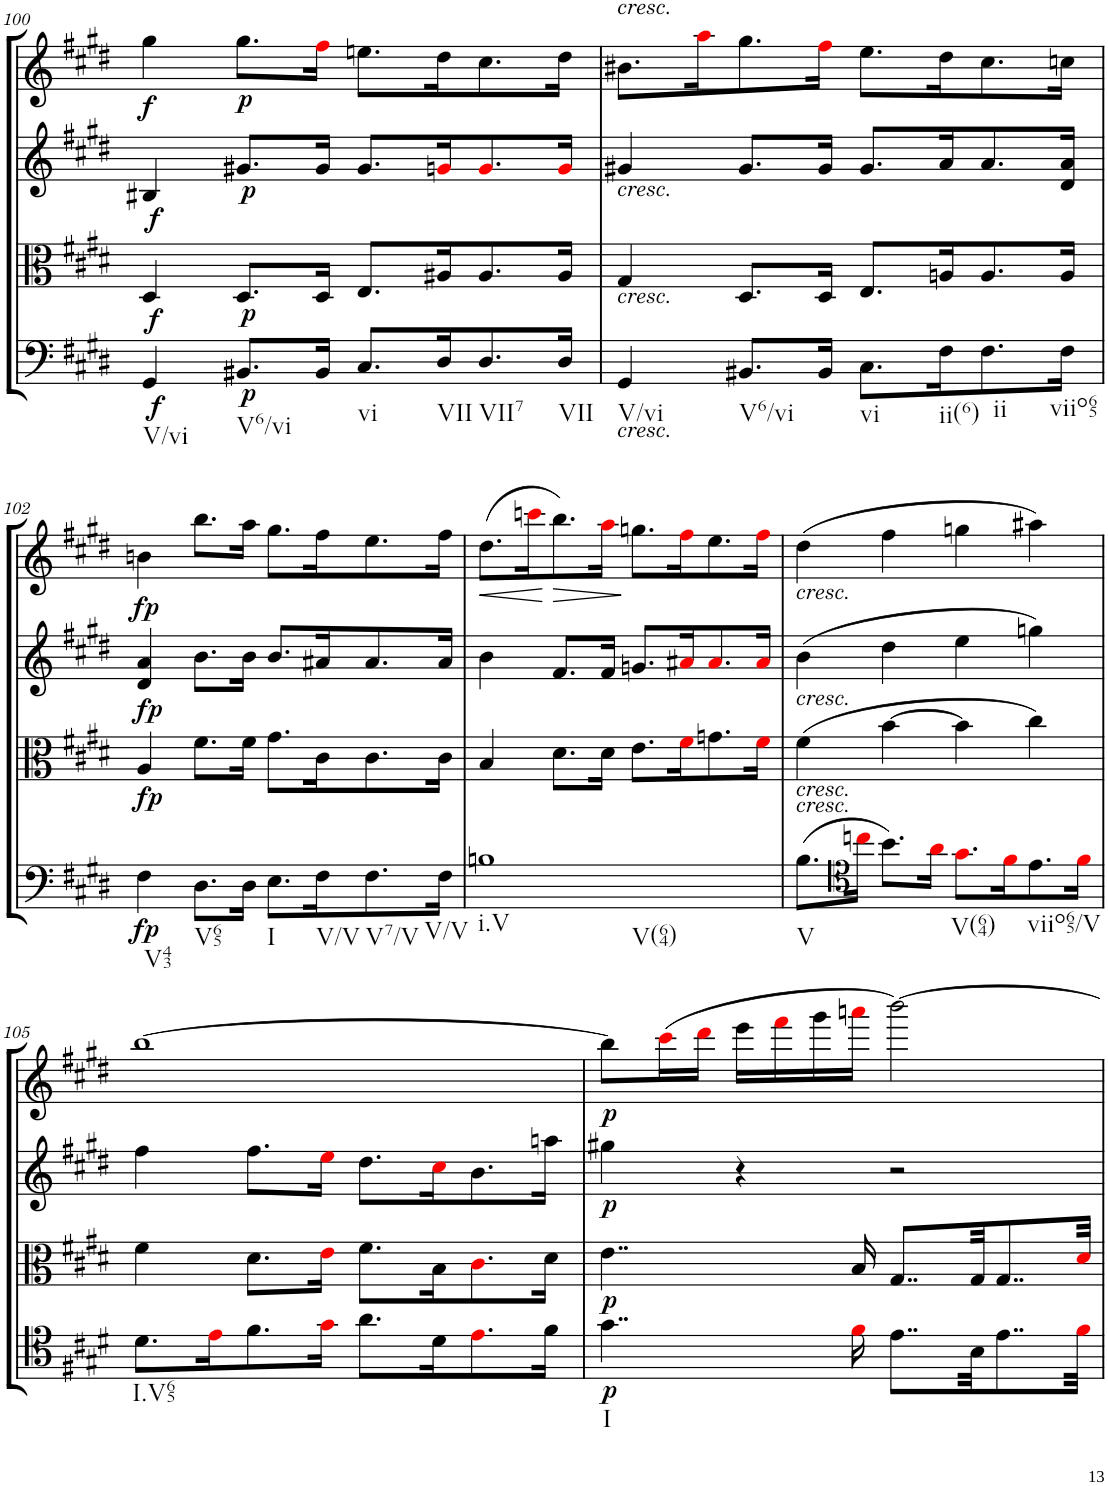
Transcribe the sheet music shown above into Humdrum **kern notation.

**kern	**dynam	**kern	**dynam	**kern	**dynam	**kern	**dynam
*part4	*part4	*part3	*part3	*part2	*part2	*part1	*part1
*staff4	*staff4	*staff3	*staff3	*staff2	*staff2	*staff1	*staff1
*I"Cello	*	*I"Viola	*	*I"2nd Violin	*	*I"1st Violin	*
*	*	*I'Vla	*	*I'Vln	*	*I'Vln	*
!!LO:PB:g=z
*clefC4	*	*clefC3	*	*clefG2	*	*clefG2	*
*k[f#c#g#d#]	*	*k[f#c#g#d#]	*	*k[f#c#g#d#]	*	*k[f#c#g#d#]	*
*M4/4	*	*M4/4	*	*M4/4	*	*M4/4	*
*met(c)	*	*met(c)	*	*met(c)	*	*met(c)	*
=100	=100	=100	=100	=100	=100	=100	=100
!LO:TX:b:t=V/vi	!	!	!	!	!	!	!
!	!LO:DY:b	!	!LO:DY:b	!	!LO:DY:b	!	!LO:DY:b
4GG#/	f	4D#/	f	4B#X/	f	4gg#\	f
!LO:TX:b:t=V6/vi	!	!	!	!	!	!	!
!	!LO:DY:b	!	!LO:DY:b	!	!LO:DY:b	!	!LO:DY:b
8.BB#X/L	p	8.D#/L	p	8.g#X/L	p	8.gg#\L	p
16BB#/Jk	.	16D#/Jk	.	16g#/Jk	.	16ff#i\Jk	.
!LO:TX:b:t=vi	!	!	!	!	!	!	!
8.C#/L	.	8.E/L	.	8.g#/L	.	8.een\L	.
!LO:TX:b:t=VII	!	!	!	!	!	!	!
16D#/K	.	16A#X/K	.	16gni/K	.	16dd#\K	.
!LO:TX:b:t=VII7	!	!	!	!	!	!	!
8.D#/	.	8.A#/	.	8.gi/	.	8.cc#\	.
!LO:TX:b:t=VII	!	!	!	!	!	!	!
16D#/Jk	.	16A#/Jk	.	16gi/Jk	.	16dd#\Jk	.
=101	=101	=101	=101	=101	=101	=101	=101
!	!	!	!	!	!	!LO:TX:a:i:t=cresc.	!
!	!	!	!	!LO:TX:b:i:t=cresc.	!	!	!
!	!	!LO:TX:b:i:t=cresc.	!	!	!	!	!
!LO:TX:b:i:t=cresc.	!	!	!	!	!	!	!
!LO:TX:b:t=V/vi	!	!	!	!	!	!	!
4GG#/	.	4G#/	.	4g#X/	.	8.b#X\L	.
.	.	.	.	.	.	16aai\K	.
!LO:TX:b:t=V6/vi	!	!	!	!	!	!	!
8.BB#X/L	.	8.D#/L	.	8.g#/L	.	8.gg#\	.
16BB#/Jk	.	16D#/Jk	.	16g#/Jk	.	16ff#i\Jk	.
!LO:TX:b:t=vi	!	!	!	!	!	!	!
8.C#\L	.	8.E/L	.	8.g#/L	.	8.ee\L	.
!LO:TX:b:t=ii(6)	!	!	!	!	!	!	!
16F#\K	.	16An/K	.	16a/K	.	16dd#\K	.
!LO:TX:b:t=ii	!	!	!	!	!	!	!
8.F#\	.	8.A/	.	8.a/	.	8.cc#\	.
!LO:TX:b:t=viio65	!	!	!	!	!	!	!
16F#\Jk	.	16A/Jk	.	16d#/ 16a/Jk	.	16ccn\Jk	.
!!LO:LB:g=z
=102	=102	=102	=102	=102	=102	=102	=102
!LO:TX:b:t=V43	!	!	!	!	!	!	!
!	!LO:DY:b	!	!LO:DY:b	!	!LO:DY:b	!	!LO:DY:b
4F#\	fp	4A/	fp	4d#/ 4a/	fp	4bn\	fp
!LO:TX:b:t=V65	!	!	!	!	!	!	!
8.D#\L	.	8.f#\L	.	8.b\L	.	8.bb\L	.
16D#\Jk	.	16f#\Jk	.	16b\Jk	.	16aa\Jk	.
!LO:TX:b:t=I	!	!	!	!	!	!	!
8.E\L	.	8.g#\L	.	8.b/L	.	8.gg#\L	.
!LO:TX:b:t=V/V	!	!	!	!	!	!	!
16F#\K	.	16c#\K	.	16a#X/K	.	16ff#\K	.
!LO:TX:b:t=V7/V	!	!	!	!	!	!	!
8.F#\	.	8.c#\	.	8.a#/	.	8.ee\	.
!LO:TX:b:t=V/V	!	!	!	!	!	!	!
16F#\Jk	.	16c#\Jk	.	16a#/Jk	.	16ff#\Jk	.
=103	=103	=103	=103	=103	=103	=103	=103
!LO:TX:b:t=i.V	!	!	!	!	!	!	!
!LO:TX:b:t=V(64)	!	!	!	!	!	!	!
!	!	!	!	!	!	!	!LO:HP:b
1Bn	.	4B/	.	4b\	.	(8.dd#\L	<
.	.	.	.	.	.	16cccni\K	.
!	!	!	!	!	!	!	!LO:HP:n=1:b
.	.	8.d#\L	.	8.f#/L	.	8.bb\)	[ >
.	.	16d#\Jk	.	16f#/Jk	.	16aai\Jk	.
.	.	8.e\L	.	8.gn/L	.	8.ggn\L	]
.	.	16f#i\K	.	16a#Xi/K	.	16ff#i\K	.
.	.	8.gn\	.	8.a#i/	.	8.ee\	.
.	.	16f#i\Jk	.	16a#i/Jk	.	16ff#i\Jk	.
=104	=104	=104	=104	=104	=104	=104	=104
!	!	!	!	!	!	!LO:TX:b:i:t=cresc.	!
!	!	!	!	!LO:TX:b:i:t=cresc.	!	!	!
!	!	!LO:TX:b:i:t=cresc.	!	!	!	!	!
!LO:TX:a:i:t=cresc.	!	!	!	!	!	!	!
!LO:TX:b:t=V	!	!	!	!	!	!	!
(8.B\L	.	(4f#\	.	(4b\	.	(4dd#\	.
*clefC4	*	*	*	*	*	*	*
16ccni\Jk	.	.	.	.	.	.	.
8.b\L)	.	[4b\	.	4dd#\	.	4ff#\	.
16ai\Jk	.	.	.	.	.	.	.
!LO:TX:b:t=V(64)	!	!	!	!	!	!	!
8.g#i\L	.	4b\]	.	4ee\	.	4ggn\	.
16f#i\K	.	.	.	.	.	.	.
!LO:TX:b:t=viio65/V	!	!	!	!	!	!	!
8.e\	.	4cc#\)	.	4ggn\)	.	4aa#X\)	.
16f#i\Jk	.	.	.	.	.	.	.
!!LO:LB:g=z
=105	=105	=105	=105	=105	=105	=105	=105
!LO:TX:b:t=I.V65	!	!	!	!	!	!	!
8.d#\L	.	4f#\	.	4ff#\	.	[1bb	.
16ei\K	.	.	.	.	.	.	.
8.f#\	.	8.d#\L	.	8.ff#\L	.	.	.
16g#i\Jk	.	16ei\Jk	.	16eei\Jk	.	.	.
8.a\L	.	8.f#\L	.	8.dd#\L	.	.	.
16d#\K	.	16B\K	.	16cc#i\K	.	.	.
8.ei\	.	8.c#i\	.	8.b\	.	.	.
16f#\Jk	.	16d#\Jk	.	16aan\Jk	.	.	.
=106	=106	=106	=106	=106	=106	=106	=106
!LO:TX:b:t=I	!	!	!	!	!	!	!
!	!LO:DY:b	!	!LO:DY:b	!	!LO:DY:b	!	!LO:DY:b
4..g#\	p	4..e\	p	4gg#X\	p	8bb\L]	p
.	.	.	.	.	.	(16ccc#i\L	.
.	.	.	.	.	.	16ddd#i\JJ	.
.	.	.	.	4r	.	16eee\LL	.
.	.	.	.	.	.	16fff#i\	.
.	.	.	.	.	.	16ggg#\	.
16f#i\	.	16B/	.	.	.	16aaani\JJ	.
8..e\L	.	8..G#/L	.	2r	.	[2bbb\)	.
32B\KK	.	32G#/KK	.	.	.	.	.
8..e\	.	8..G#/	.	.	.	.	.
32f#i\Jkk	.	32d#i/Jkk	.	.	.	.	.
=	=	=	=	=	=	=	=
*-	*-	*-	*-	*-	*-	*-	*-
